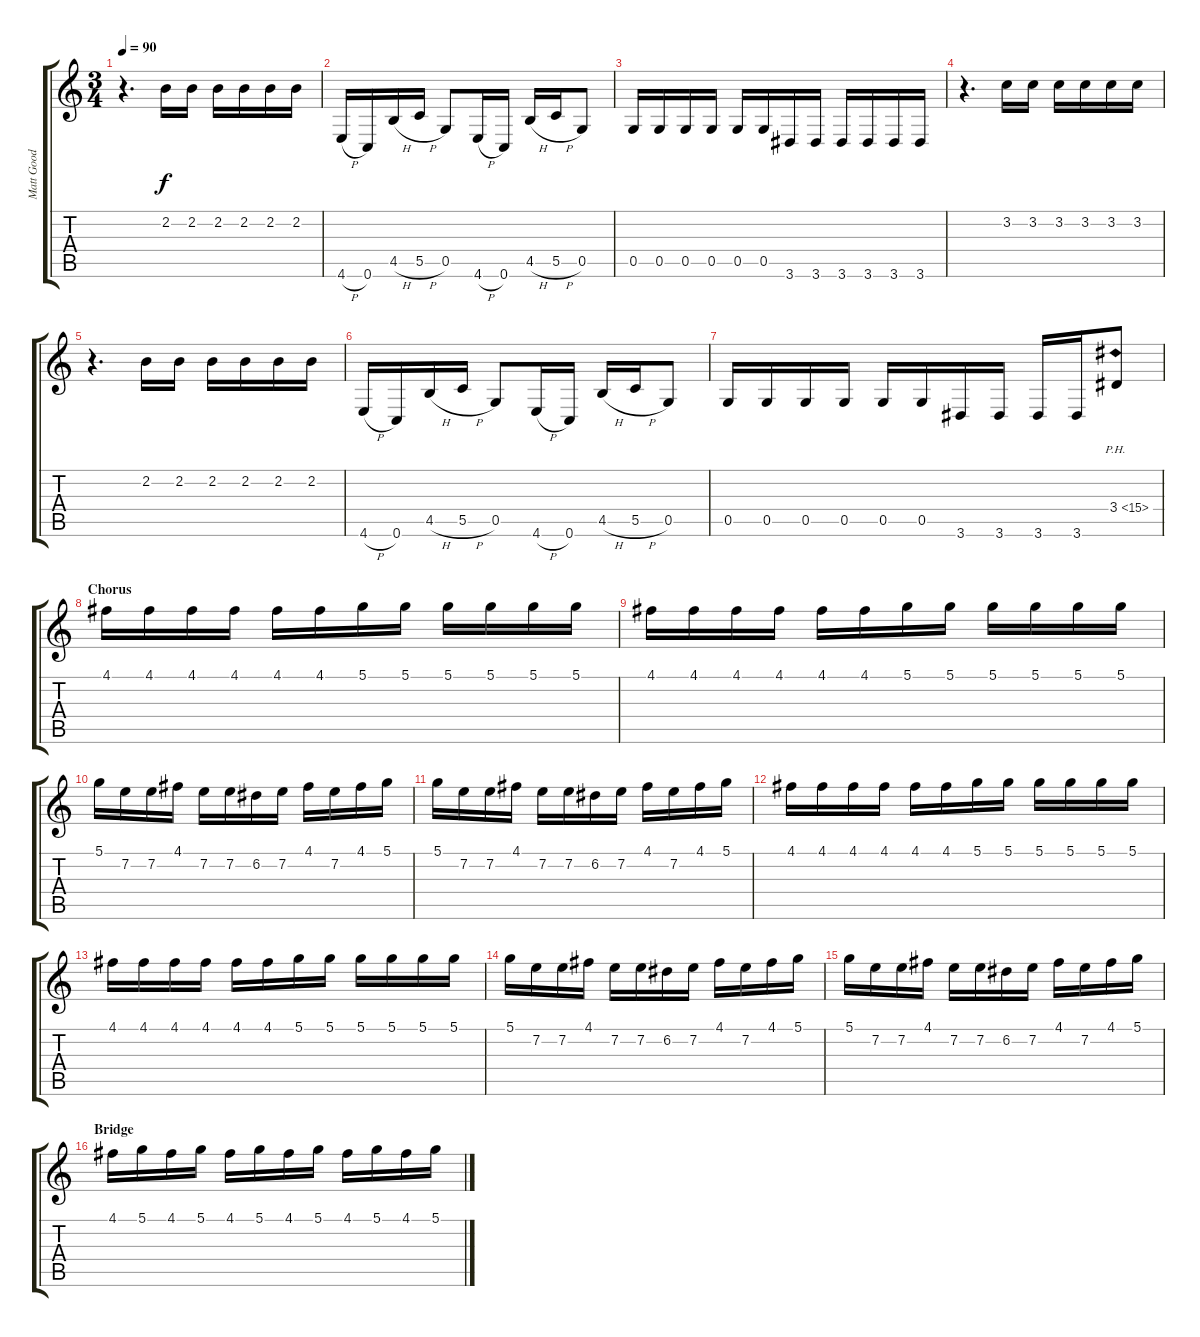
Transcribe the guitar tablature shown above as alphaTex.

\track ("Matt Good (Guitar)" "Matt Good ") {instrument distortionguitar}
\staff {score tabs}
\tuning (D4 A3 F3 C3 G2 C2) {hide}
\ts (3 4)
\tempo 90
\clef g2
\ks c
r.4{d dy f} 2.2.16 2.2.16 2.2.16 2.2.16 2.2.16 2.2.16 |
4.6{h}.16 0.6.16 4.5{h}.16 5.5{h}.16 0.5.8 4.6{h}.16 0.6.16 4.5{h}.16 5.5{h}.16 0.5.8 |
0.5.16 0.5.16 0.5.16 0.5.16 0.5.16 0.5.16 3.6.16 3.6.16 3.6.16 3.6.16 3.6.16 3.6.16 |
r.4{d} 3.2.16 3.2.16 3.2.16 3.2.16 3.2.16 3.2.16 |
r.4{d} 2.2.16 2.2.16 2.2.16 2.2.16 2.2.16 2.2.16 |
4.6{h}.16 0.6.16 4.5{h}.16 5.5{h}.16 0.5.8 4.6{h}.16 0.6.16 4.5{h}.16 5.5{h}.16 0.5.8 |
0.5.16 0.5.16 0.5.16 0.5.16 0.5.16 0.5.16 3.6.16 3.6.16 3.6.16 3.6.16 3.4{ph 12}.8{instrument guitarharmonics} |
\section ("" "Chorus")
4.1.16{instrument distortionguitar} 4.1.16 4.1.16 4.1.16 4.1.16 4.1.16 5.1.16 5.1.16 5.1.16 5.1.16 5.1.16 5.1.16 |
4.1.16 4.1.16 4.1.16 4.1.16 4.1.16 4.1.16 5.1.16 5.1.16 5.1.16 5.1.16 5.1.16 5.1.16 |
5.1.16 7.2.16 7.2.16 4.1.16 7.2.16 7.2.16 6.2.16 7.2.16 4.1.16 7.2.16 4.1.16 5.1.16 |
5.1.16 7.2.16 7.2.16 4.1.16 7.2.16 7.2.16 6.2.16 7.2.16 4.1.16 7.2.16 4.1.16 5.1.16 |
4.1.16 4.1.16 4.1.16 4.1.16 4.1.16 4.1.16 5.1.16 5.1.16 5.1.16 5.1.16 5.1.16 5.1.16 |
4.1.16 4.1.16 4.1.16 4.1.16 4.1.16 4.1.16 5.1.16 5.1.16 5.1.16 5.1.16 5.1.16 5.1.16 |
5.1.16 7.2.16 7.2.16 4.1.16 7.2.16 7.2.16 6.2.16 7.2.16 4.1.16 7.2.16 4.1.16 5.1.16 |
5.1.16 7.2.16 7.2.16 4.1.16 7.2.16 7.2.16 6.2.16 7.2.16 4.1.16 7.2.16 4.1.16 5.1.16 |
\section ("" "Bridge")
4.1.16{instrument overdrivenguitar} 5.1.16 4.1.16 5.1.16 4.1.16 5.1.16 4.1.16 5.1.16 4.1.16 5.1.16 4.1.16 5.1.16
